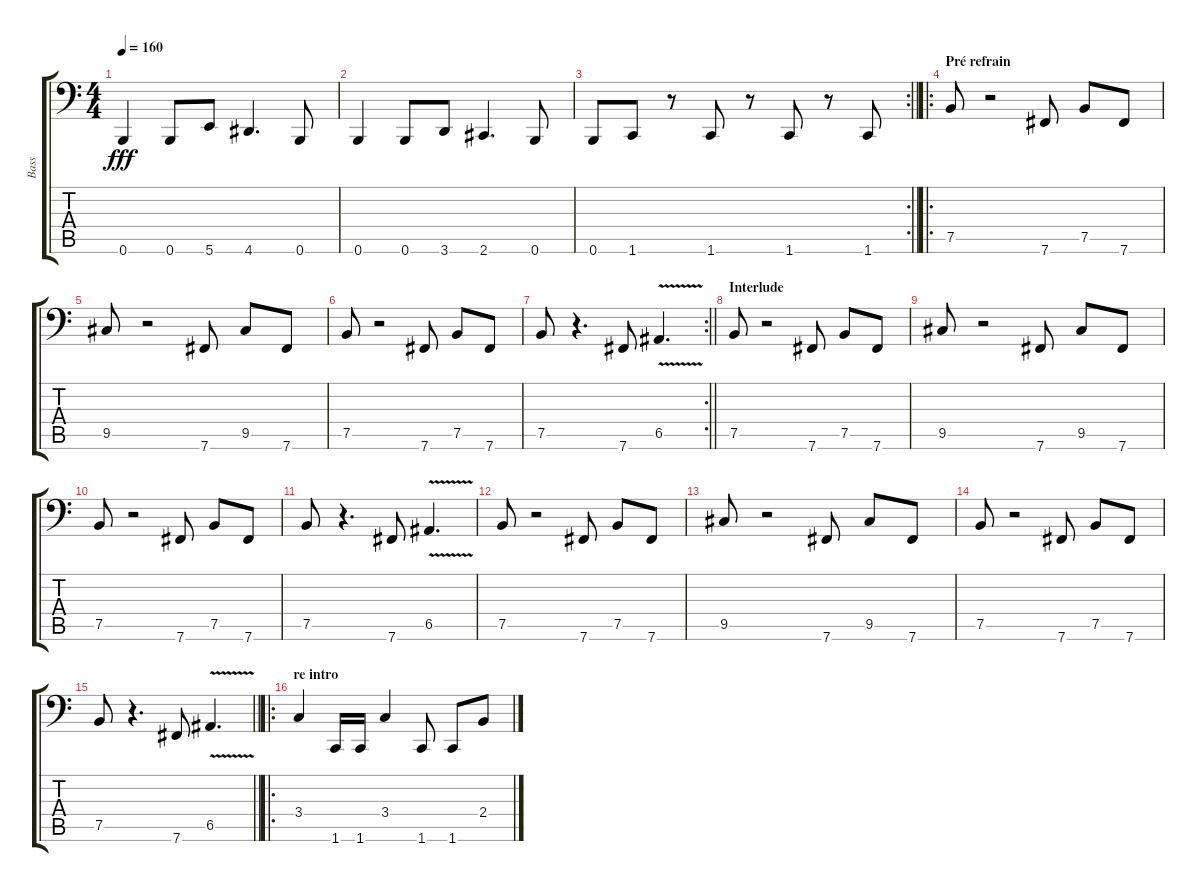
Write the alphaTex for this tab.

\track ("Bass" "Bass") {instrument electricbassfinger}
\staff {score tabs}
\tuning (B2 Gb2 D2 A1 E1 B0) {hide}
\ts (4 4)
\tempo 160
\clef f4
\ks c
0.6.4{dy fff} 0.6.8 5.6.8 4.6.4{d} 0.6.8 |
0.6.4 0.6.8 3.6.8 2.6.4{d} 0.6.8 |
\rc 2
\barLineRight lightlight
0.6.8 1.6.8 r.8 1.6.8 r.8 1.6.8 r.8 1.6.8 |
\ro
\section ("" "Pré refrain")
7.5.8 r.2 7.6.8 7.5.8 7.6.8 |
9.5.8 r.2 7.6.8 9.5.8 7.6.8 |
7.5.8 r.2 7.6.8 7.5.8 7.6.8 |
\rc 2
\barLineRight lightlight
7.5.8 r.4{d} 7.6.8 6.5{v}.4{d} |
\section ("" "Interlude")
7.5.8 r.2 7.6.8 7.5.8 7.6.8 |
9.5.8 r.2 7.6.8 9.5.8 7.6.8 |
7.5.8 r.2 7.6.8 7.5.8 7.6.8 |
7.5.8 r.4{d} 7.6.8 6.5{v}.4{d} |
7.5.8 r.2 7.6.8 7.5.8 7.6.8 |
9.5.8 r.2 7.6.8 9.5.8 7.6.8 |
7.5.8 r.2 7.6.8 7.5.8 7.6.8 |
\barLineRight lightlight
7.5.8 r.4{d} 7.6.8 6.5{v}.4{d} |
\ro
\section ("" "re intro")
3.4.4 1.6.16 1.6.16 3.4.4 1.6.8 1.6.8 2.4.8
